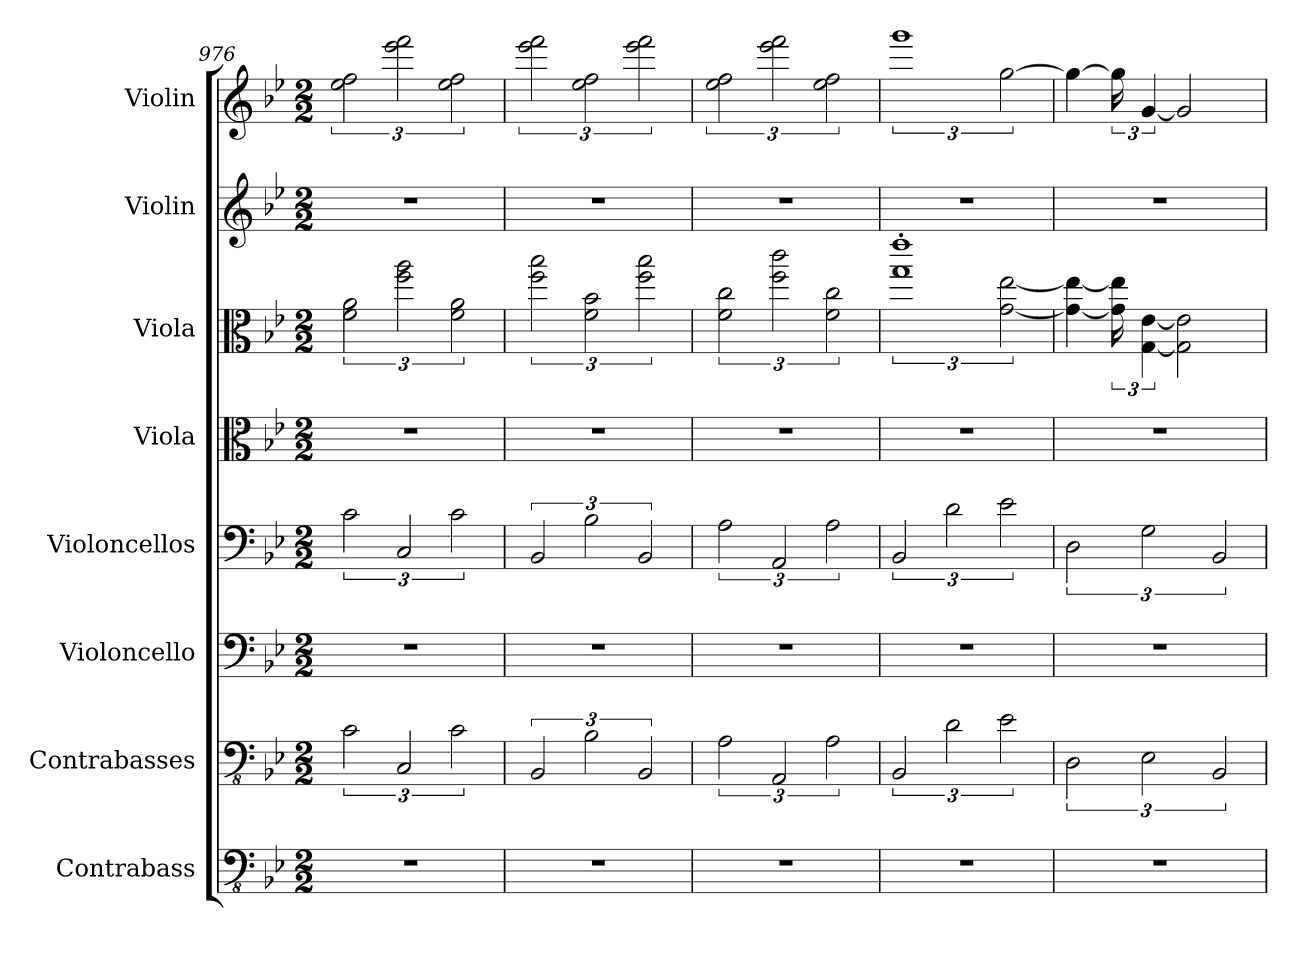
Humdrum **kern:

**kern	**kern	**kern	**kern	**kern	**kern	**kern	**kern
*part8	*part7	*part6	*part5	*part4	*part3	*part2	*part1
*staff8	*staff7	*staff6	*staff5	*staff4	*staff3	*staff2	*staff1
*I"Contrabass	*I"Contrabasses	*I"Violoncello	*I"Violoncellos	*I"Viola	*I"Viola	*I"Violin	*I"Violin
*I'Cb.	*I'Cbs.	*I'Vc.	*I'Vcs.	*I'Vla.	*I'Vla.	*I'Vln.	*I'Vln.
*clefFv4	*clefFv4	*clefF4	*clefF4	*clefC3	*clefC3	*clefG2	*clefG2
*ITrd7c12	*	*	*	*	*	*	*
*k[b-e-]	*k[b-e-]	*k[b-e-]	*k[b-e-]	*k[b-e-]	*k[b-e-]	*k[b-e-]	*k[b-e-]
*M2/2	*M2/2	*M2/2	*M2/2	*M2/2	*M2/2	*M2/2	*M2/2
=976	=976	=976	=976	=976	=976	=976	=976
1r	3C\	1r	3c\	1r	3f\ 3a\	1r	3ee-\ 3ff\
.	3CC/	.	3C/	.	3ff\ 3aa\	.	3eee-\ 3fff\
.	3C\	.	3c\	.	3f\ 3a\	.	3ee-\ 3ff\
=977	=977	=977	=977	=977	=977	=977	=977
1r	3BBB-/	1r	3BB-/	1r	3ff\ 3bb-\	1r	3eee-\ 3fff\
.	3BB-\	.	3B-\	.	3f\ 3b-\	.	3ee-\ 3ff\
.	3BBB-/	.	3BB-/	.	3ff\ 3bb-\	.	3eee-\ 3fff\
!!LO:PB:g=z
=978	=978	=978	=978	=978	=978	=978	=978
1r	3AA\	1r	3A\	1r	3f\ 3cc\	1r	3ee-\ 3ff\
.	3AAA/	.	3AA/	.	3ff\ 3ccc\	.	3eee-\ 3fff\
.	3AA\	.	3A\	.	3f\ 3cc\	.	3ee-\ 3ff\
!!LO:PB:g=z
=979	=979	=979	=979	=979	=979	=979	=979
*	*	*	*	*	*^	*	*
1r	3BBB-/	1r	3BB-/	1r	1eee-'	3%2gg	1r	3%2ggg
.	3D\	.	3d\	.	.	.	.	.
.	3E-\	.	3e-\	.	.	[3g\ [3ee-\	.	[3gg\
=980	=980	=980	=980	=980	=980	=980	=980	=980
1r	3DD\	1r	3D\	1r	1ryy	4g\_ 4ee-\_	1r	4gg\_
.	.	.	.	.	.	24g\] 24ee-\]	.	24gg\]
.	.	.	.	.	.	24ryy	.	24ryy
.	3EE-\	.	3G\	.	.	[6G\ [6e-\	.	[6g/
.	.	.	.	.	.	2G\] 2e-\]	.	2g/]
.	3BBB-/	.	3BB-/	.	.	.	.	.
*	*	*	*	*	*v	*v	*	*
=	=	=	=	=	=	=	=
*-	*-	*-	*-	*-	*-	*-	*-
